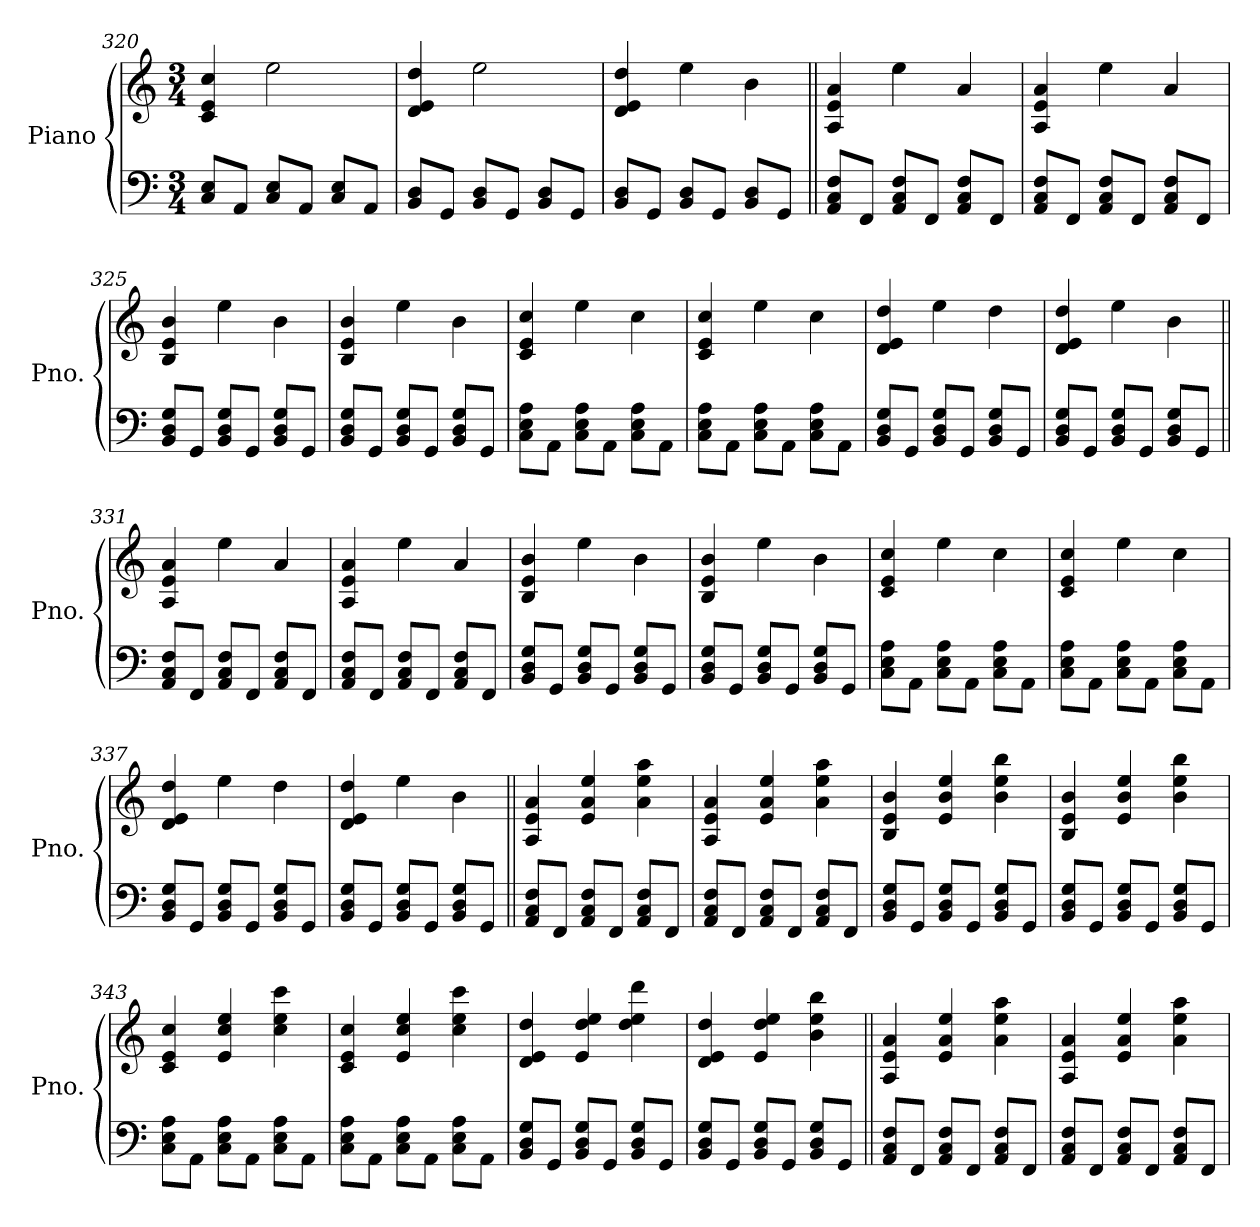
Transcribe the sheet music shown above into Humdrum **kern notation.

**kern	**kern
*part1	*part1
*staff2	*staff1
*I"Piano	*
*I'Pno.	*
*clefF4	*clefG2
*k[]	*k[]
*M3/4	*M3/4
=320	=320
8C/ 8E/L	4c/ 4e/ 4cc/
8AA/J	.
8C/ 8E/L	2ee\
8AA/J	.
8C/ 8E/L	.
8AA/J	.
=321	=321
8BB/ 8D/L	4d/ 4e/ 4dd/
8GG/J	.
8BB/ 8D/L	2ee\
8GG/J	.
8BB/ 8D/L	.
8GG/J	.
=322	=322
8BB/ 8D/L	4d/ 4e/ 4dd/
8GG/J	.
8BB/ 8D/L	4ee\
8GG/J	.
8BB/ 8D/L	4b\
8GG/J	.
!!LO:LB:g=z
=323||	=323||
8AA/ 8C/ 8F/L	4A/ 4e/ 4a/
8FF/J	.
8AA/ 8C/ 8F/L	4ee\
8FF/J	.
8AA/ 8C/ 8F/L	4a/
8FF/J	.
=324	=324
8AA/ 8C/ 8F/L	4A/ 4e/ 4a/
8FF/J	.
8AA/ 8C/ 8F/L	4ee\
8FF/J	.
8AA/ 8C/ 8F/L	4a/
8FF/J	.
=325	=325
8BB/ 8D/ 8G/L	4B/ 4e/ 4b/
8GG/J	.
8BB/ 8D/ 8G/L	4ee\
8GG/J	.
8BB/ 8D/ 8G/L	4b\
8GG/J	.
=326	=326
8BB/ 8D/ 8G/L	4B/ 4e/ 4b/
8GG/J	.
8BB/ 8D/ 8G/L	4ee\
8GG/J	.
8BB/ 8D/ 8G/L	4b\
8GG/J	.
=327	=327
8C\ 8E\ 8A\L	4c/ 4e/ 4cc/
8AA\J	.
8C\ 8E\ 8A\L	4ee\
8AA\J	.
8C\ 8E\ 8A\L	4cc\
8AA\J	.
=328	=328
8C\ 8E\ 8A\L	4c/ 4e/ 4cc/
8AA\J	.
8C\ 8E\ 8A\L	4ee\
8AA\J	.
8C\ 8E\ 8A\L	4cc\
8AA\J	.
!!LO:LB:g=z
=329	=329
8BB/ 8D/ 8G/L	4d/ 4e/ 4dd/
8GG/J	.
8BB/ 8D/ 8G/L	4ee\
8GG/J	.
8BB/ 8D/ 8G/L	4dd\
8GG/J	.
=330	=330
8BB/ 8D/ 8G/L	4d/ 4e/ 4dd/
8GG/J	.
8BB/ 8D/ 8G/L	4ee\
8GG/J	.
8BB/ 8D/ 8G/L	4b\
8GG/J	.
=331||	=331||
8AA/ 8C/ 8F/L	4A/ 4e/ 4a/
8FF/J	.
8AA/ 8C/ 8F/L	4ee\
8FF/J	.
8AA/ 8C/ 8F/L	4a/
8FF/J	.
=332	=332
8AA/ 8C/ 8F/L	4A/ 4e/ 4a/
8FF/J	.
8AA/ 8C/ 8F/L	4ee\
8FF/J	.
8AA/ 8C/ 8F/L	4a/
8FF/J	.
=333	=333
8BB/ 8D/ 8G/L	4B/ 4e/ 4b/
8GG/J	.
8BB/ 8D/ 8G/L	4ee\
8GG/J	.
8BB/ 8D/ 8G/L	4b\
8GG/J	.
=334	=334
8BB/ 8D/ 8G/L	4B/ 4e/ 4b/
8GG/J	.
8BB/ 8D/ 8G/L	4ee\
8GG/J	.
8BB/ 8D/ 8G/L	4b\
8GG/J	.
!!LO:LB:g=z
=335	=335
8C\ 8E\ 8A\L	4c/ 4e/ 4cc/
8AA\J	.
8C\ 8E\ 8A\L	4ee\
8AA\J	.
8C\ 8E\ 8A\L	4cc\
8AA\J	.
=336	=336
8C\ 8E\ 8A\L	4c/ 4e/ 4cc/
8AA\J	.
8C\ 8E\ 8A\L	4ee\
8AA\J	.
8C\ 8E\ 8A\L	4cc\
8AA\J	.
=337	=337
8BB/ 8D/ 8G/L	4d/ 4e/ 4dd/
8GG/J	.
8BB/ 8D/ 8G/L	4ee\
8GG/J	.
8BB/ 8D/ 8G/L	4dd\
8GG/J	.
=338	=338
8BB/ 8D/ 8G/L	4d/ 4e/ 4dd/
8GG/J	.
8BB/ 8D/ 8G/L	4ee\
8GG/J	.
8BB/ 8D/ 8G/L	4b\
8GG/J	.
=339||	=339||
8AA/ 8C/ 8F/L	4A/ 4e/ 4a/
8FF/J	.
8AA/ 8C/ 8F/L	4e/ 4a/ 4ee/
8FF/J	.
8AA/ 8C/ 8F/L	4a\ 4ee\ 4aa\
8FF/J	.
=340	=340
8AA/ 8C/ 8F/L	4A/ 4e/ 4a/
8FF/J	.
8AA/ 8C/ 8F/L	4e/ 4a/ 4ee/
8FF/J	.
8AA/ 8C/ 8F/L	4a\ 4ee\ 4aa\
8FF/J	.
!!LO:LB:g=z
=341	=341
8BB/ 8D/ 8G/L	4B/ 4e/ 4b/
8GG/J	.
8BB/ 8D/ 8G/L	4e/ 4b/ 4ee/
8GG/J	.
8BB/ 8D/ 8G/L	4b\ 4ee\ 4bb\
8GG/J	.
=342	=342
8BB/ 8D/ 8G/L	4B/ 4e/ 4b/
8GG/J	.
8BB/ 8D/ 8G/L	4e/ 4b/ 4ee/
8GG/J	.
8BB/ 8D/ 8G/L	4b\ 4ee\ 4bb\
8GG/J	.
=343	=343
8C\ 8E\ 8A\L	4c/ 4e/ 4cc/
8AA\J	.
8C\ 8E\ 8A\L	4e/ 4cc/ 4ee/
8AA\J	.
8C\ 8E\ 8A\L	4cc\ 4ee\ 4ccc\
8AA\J	.
=344	=344
8C\ 8E\ 8A\L	4c/ 4e/ 4cc/
8AA\J	.
8C\ 8E\ 8A\L	4e/ 4cc/ 4ee/
8AA\J	.
8C\ 8E\ 8A\L	4cc\ 4ee\ 4ccc\
8AA\J	.
=345	=345
8BB/ 8D/ 8G/L	4d/ 4e/ 4dd/
8GG/J	.
8BB/ 8D/ 8G/L	4e/ 4dd/ 4ee/
8GG/J	.
8BB/ 8D/ 8G/L	4dd\ 4ee\ 4ddd\
8GG/J	.
=346	=346
8BB/ 8D/ 8G/L	4d/ 4e/ 4dd/
8GG/J	.
8BB/ 8D/ 8G/L	4e/ 4dd/ 4ee/
8GG/J	.
8BB/ 8D/ 8G/L	4b\ 4ee\ 4bb\
8GG/J	.
!!LO:LB:g=z
=347||	=347||
8AA/ 8C/ 8F/L	4A/ 4e/ 4a/
8FF/J	.
8AA/ 8C/ 8F/L	4e/ 4a/ 4ee/
8FF/J	.
8AA/ 8C/ 8F/L	4a\ 4ee\ 4aa\
8FF/J	.
=348	=348
8AA/ 8C/ 8F/L	4A/ 4e/ 4a/
8FF/J	.
8AA/ 8C/ 8F/L	4e/ 4a/ 4ee/
8FF/J	.
8AA/ 8C/ 8F/L	4a\ 4ee\ 4aa\
8FF/J	.
=	=
*-	*-
